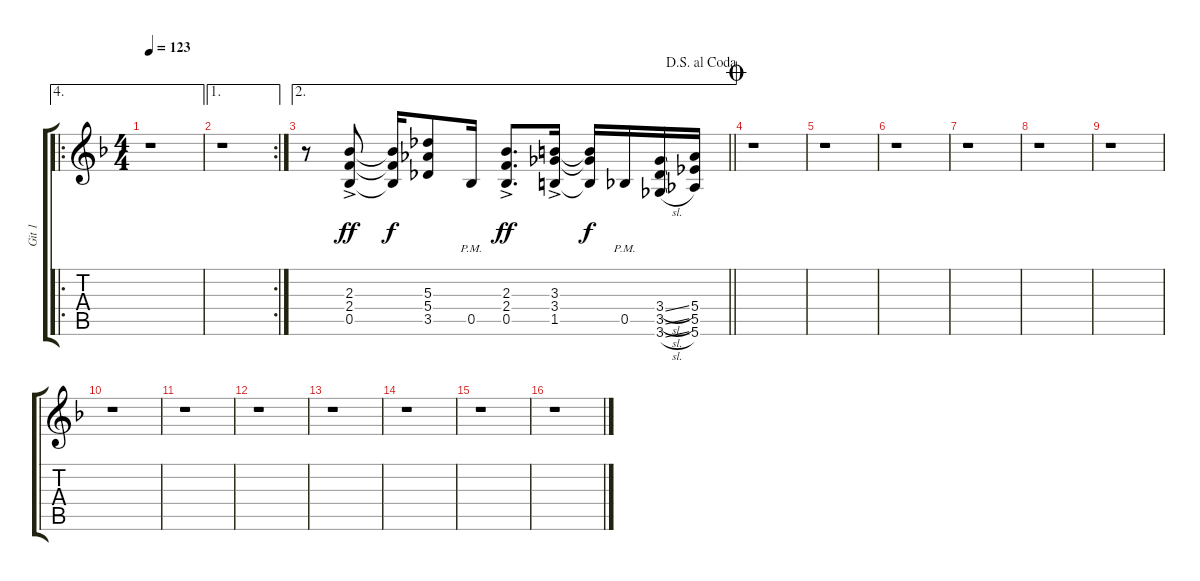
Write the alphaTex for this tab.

\track ("Git 1" "Git 1") {instrument distortionguitar}
\staff {score tabs}
\tuning (F4 C4 Ab3 Eb3 Bb2 Eb2) {hide}
\ae 4
\ro
\ts (4 4)
\tempo 123
\clef g2
\ks f
r.1{dy f} |
\ae 1
\rc 2
r.1 |
\ae 2
\jump dalsegnoalcoda
\barLineRight lightlight
r.8 (2.3{ac} 2.4{ac} 0.5{ac}).8{dy ff} (2.3{t} 2.4{t} 0.5{t}).16{dy f} (5.3 5.4 3.5).8 0.5{pm}.16 (2.3{ac} 2.4{ac} 0.5{ac}).8{d dy ff} (3.3{ac} 3.4{ac} 1.5{ac}).16 (3.3{t} 3.4{t} 1.5{t}).16{dy f} 0.5{pm}.16 (3.4{sl} 3.5{sl} 3.6{sl}).16 (5.4 5.5 5.6).16 |
\jump coda
r.1 |
r.1 |
r.1 |
r.1 |
r.1 |
r.1 |
r.1 |
r.1 |
r.1 |
r.1 |
r.1 |
r.1 |
r.1
